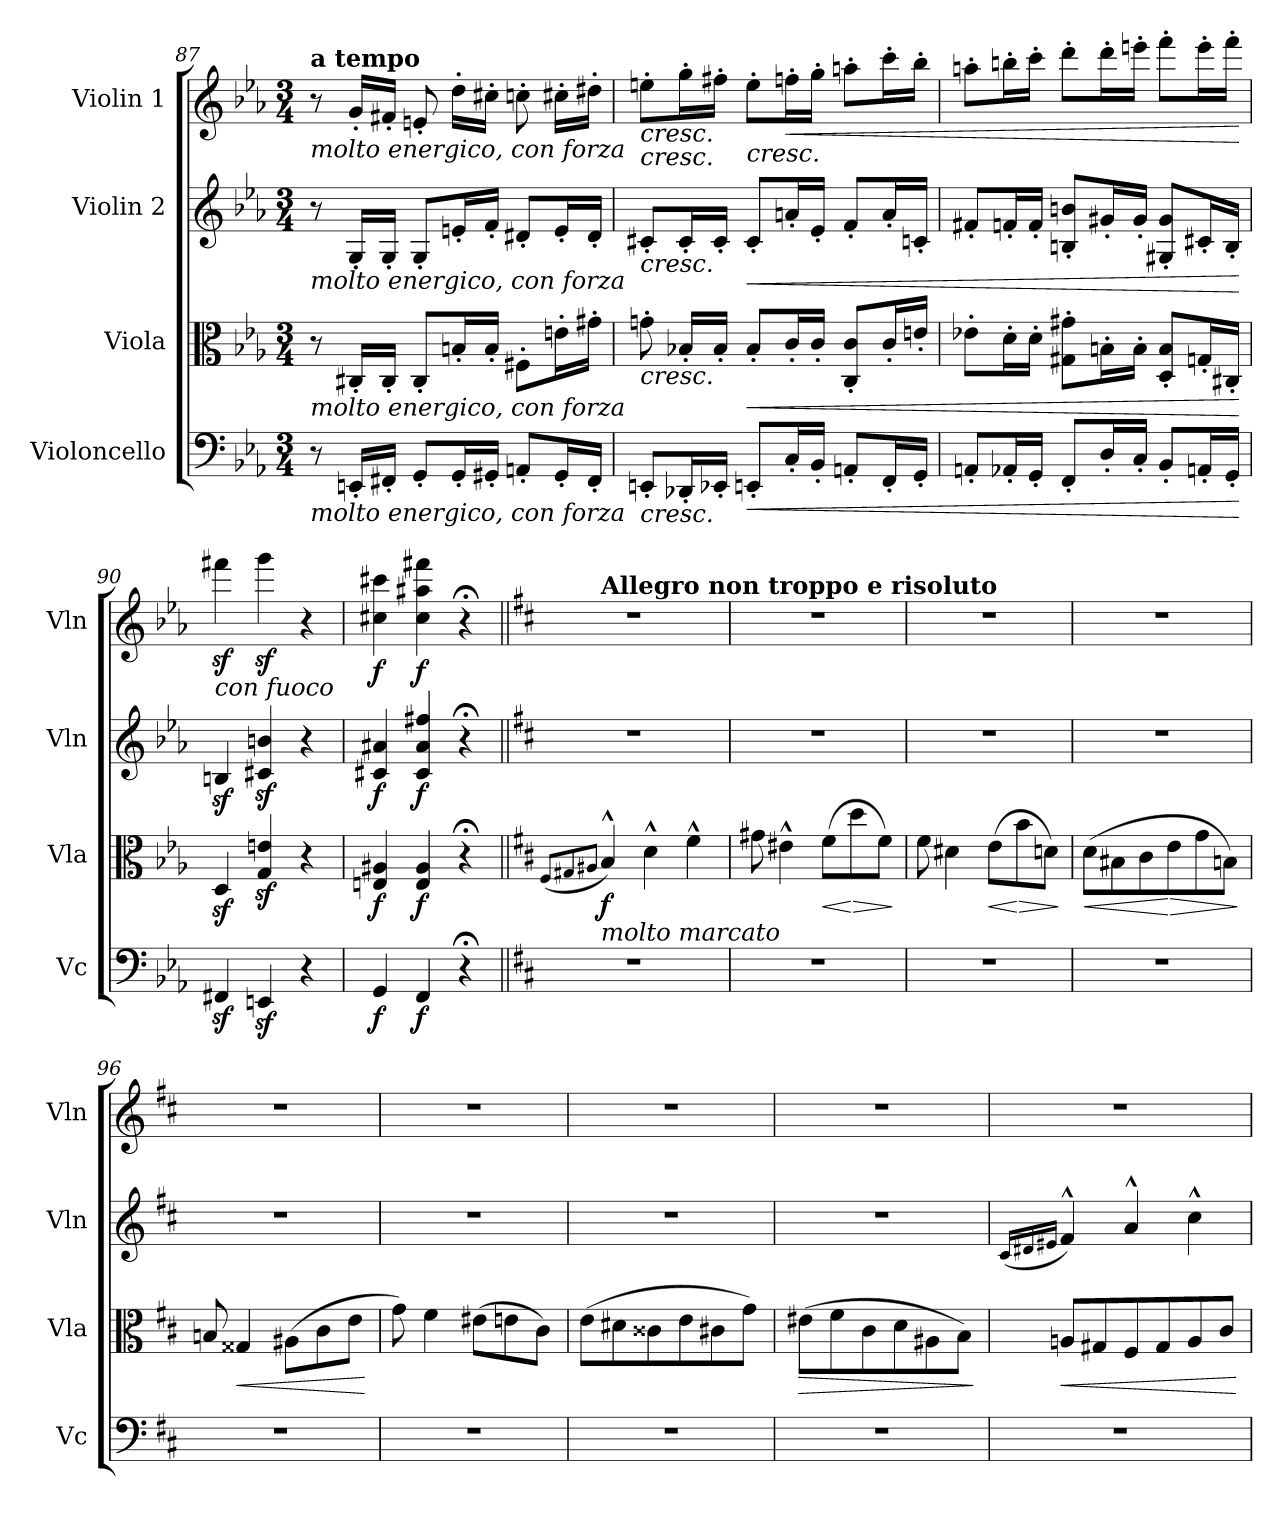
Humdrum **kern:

**kern	**dynam	**kern	**dynam	**kern	**dynam	**kern	**dynam
*part4	*part4	*part3	*part3	*part2	*part2	*part1	*part1
*staff4	*staff4	*staff3	*staff3	*staff2	*staff2	*staff1	*staff1
*I"Violoncello	*	*I"Viola	*	*I"Violin 2	*	*I"Violin 1	*
*I'Vc	*	*I'Vla	*	*I'Vln	*	*I'Vln	*
*clefF4	*	*clefC3	*	*clefG2	*	*clefG2	*
*k[b-e-a-]	*	*k[b-e-a-]	*	*k[b-e-a-]	*	*k[b-e-a-]	*
*M3/4	*	*M3/4	*	*M3/4	*	*M3/4	*
=87	=87	=87	=87	=87	=87	=87	=87
!	!	!	!	!	!	!LO:TX:a:B:t=a tempo	!
!	!	!	!	!	!	!LO:TX:b:i:t=molto energico, con forza	!
!	!	!	!	!LO:TX:b:i:t=molto energico, con forza	!	!	!
!	!	!LO:TX:b:i:t=molto energico, con forza	!	!	!	!	!
!LO:TX:b:i:t=molto energico, con forza	!	!	!	!	!	!	!
8r	.	8r	.	8r	.	8r	.
16EEn'/LL	.	16C#X'/LL	.	16G'/LL	.	16g'/LL	.
16FF#X'/JJ	.	16C#'/JJ	.	16G'/JJ	.	16f#X'/JJ	.
8GG'/L	.	8C#'/L	.	8G'/L	.	8en'/	.
16GG'/L	.	16Bn'/L	.	16en'/L	.	16dd'\LL	.
16GG#X'/JJ	.	16B'/JJ	.	16f'/JJ	.	16cc#X'\JJ	.
8AAn'/L	.	8F#X'\L	.	8d#X'/L	.	8ccn'\	.
16GG#'/L	.	16en'\L	.	16e'/L	.	16cc#X'\LL	.
16FF#'/JJ	.	16g#X'\JJ	.	16d#'/JJ	.	16dd#X'\JJ	.
=88	=88	=88	=88	=88	=88	=88	=88
!	!	!	!	!	!	!LO:TX:b:i:t=cresc.	!
!	!	!	!	!	!	!LO:TX:b:i:t=cresc.	!
!	!	!	!	!LO:TX:b:i:t=cresc.	!	!	!
!	!	!LO:TX:b:i:t=cresc.	!	!	!	!	!
!LO:TX:b:i:t=cresc.	!	!	!	!	!	!	!
8EEn'/L	.	8gn'\	.	8c#X'/L	.	8een'\L	.
16DD-X'/L	.	16B-X'/LL	.	16c#'/L	.	16gg'\L	.
16EE-X'/JJ	.	16B-'/JJ	.	16c#'/JJ	.	16ff#X'\JJ	.
!	!LO:HP:b	!	!LO:HP:b	!	!LO:HP:b	!	!LO:HP:b
8EEn'/L	<	8B-'/L	<	8c#'/L	<	8ee'\L	<
!	!	!	!	!	!	!	!LO:HP:b
16C'/L	.	16c'/L	.	16an'/L	.	16ffn'\L	<
16BB-'/JJ	.	16c'/JJ	.	16e-'/JJ	.	16gg'\JJ	.
8AAn'/L	.	8C/' 8c/'L	.	8f'/L	.	8aan'\L	.
16FF'/L	.	16c'/L	.	16a'/L	.	16ccc'\L	.
16GG'/JJ	.	16en'/JJ	.	16cn'/JJ	.	16bb-'\JJ	.
!!LO:LB:g=z
=89	=89	=89	=89	=89	=89	=89	=89
8AAn'/L	.	8e-X'\L	.	8f#X'/L	.	8aan'\L	.
16AA-X'/L	.	16d'\L	.	16fn'/L	.	16bbn'\L	.
16GG'/JJ	.	16d'\JJ	.	16f'/JJ	.	16ccc'\JJ	.
8FF'/L	.	8G#X\' 8g#X\'L	.	8Bn/' 8bn/'L	.	8ddd'\L	.
16D'/L	.	16Bn'\L	.	16g#X'/L	.	16ddd'\L	.
16C'/JJ	.	16B'\JJ	.	16g#'/JJ	.	16eeen'\JJ	.
8BB-'/L	.	8D/' 8B/'L	.	8G#X/' 8g#/'L	.	8fff'\L	.
16AAn'/L	.	16Gn'/L	.	16c#X'/L	.	16eee'\L	.
16GG'/JJ	.	16C#X'/JJ	.	16B'/JJ	.	16fff'\JJ	.
.	[	.	[	.	[	.	[ [
=90	=90	=90	=90	=90	=90	=90	=90
!	!	!	!	!	!	!LO:TX:b:i:t=con fuoco	!
4FF#Xz</	.	4Dz</	.	4Bnz</	.	4fff#Xz<\	.
4EEnz</	.	4G/z< 4en/z<	.	4c#X/z< 4bn/z<	.	4gggz<\	.
4r	.	4r	.	4r	.	4r	.
=91	=91	=91	=91	=91	=91	=91	=91
!	!LO:DY:b	!	!LO:DY:b	!	!LO:DY:b	!	!LO:DY:b
4GG/	f	4En/ 4A#X/	f	4c#X/ 4a#X/	f	4cc#X\ 4ccc#X\	f
!	!LO:DY:b	!	!LO:DY:b	!	!LO:DY:b	!	!LO:DY:b
4FF/	f	4E/ 4A#/	f	4c#/ 4a#/ 4ff#X/	f	4cc#\ 4aa#X\ 4fff#X\	f
4r;<	.	4r;<	.	4r;<	.	4r;<	.
=92||	=92||	=92||	=92||	=92||	=92||	=92||	=92||
*k[f#c#]	*	*k[f#c#]	*	*k[f#c#]	*	*k[f#c#]	*
.	.	(8qF#/L	.	.	.	.	.
.	.	8qG#X/	.	.	.	.	.
.	.	8qA#X/J	.	.	.	.	.
!	!	!	!	!	!	!LO:TX:a:B:t=Allegro non troppo e risoluto	!
!	!	!LO:TX:b:i:t=molto marcato	!	!	!	!	!
!	!	!	!LO:DY:b	!	!	!	!
2.r	.	4B^^/)	f	2.r	.	2.r	.
.	.	4d^^\	.	.	.	.	.
.	.	4f#^^\	.	.	.	.	.
=93	=93	=93	=93	=93	=93	=93	=93
2.r	.	8g#X\	.	2.r	.	2.r	.
.	.	4e#X^^\	.	.	.	.	.
!	!	!	!LO:HP:b	!	!	!	!
.	.	(8f#\L	<	.	.	.	.
!	!	!	!LO:HP:n=1:b	!	!	!	!
.	.	8dd\	[ >	.	.	.	.
.	.	8f#\J)	.	.	.	.	.
.	.	.	]	.	.	.	.
=94	=94	=94	=94	=94	=94	=94	=94
2.r	.	8f#\	.	2.r	.	2.r	.
.	.	4d#X\	.	.	.	.	.
!	!	!	!LO:HP:b	!	!	!	!
.	.	(8e\L	<	.	.	.	.
!	!	!	!LO:HP:n=1:b	!	!	!	!
.	.	8b\	[ >	.	.	.	.
.	.	8dn\J)	.	.	.	.	.
.	.	.	]	.	.	.	.
=95	=95	=95	=95	=95	=95	=95	=95
!	!	!	!LO:HP:b	!	!	!	!
2.r	.	(8d\L	<	2.r	.	2.r	.
.	.	8B#X\	.	.	.	.	.
.	.	8c#\	.	.	.	.	.
!	!	!	!LO:HP:n=1:b	!	!	!	!
.	.	8e\	[ >	.	.	.	.
.	.	8g\	.	.	.	.	.
.	.	8Bn\J)	.	.	.	.	.
.	.	.	]	.	.	.	.
=96	=96	=96	=96	=96	=96	=96	=96
2.r	.	8Bn/	.	2.r	.	2.r	.
!	!	!	!LO:HP:b	!	!	!	!
.	.	4G##X/	<	.	.	.	.
.	.	(8A#X\L	.	.	.	.	.
.	.	8c#\	.	.	.	.	.
.	.	8e\J	.	.	.	.	.
.	.	.	[	.	.	.	.
=97	=97	=97	=97	=97	=97	=97	=97
2.r	.	8g\)	.	2.r	.	2.r	.
.	.	4f#\	.	.	.	.	.
.	.	(>8e#X\L	.	.	.	.	.
.	.	8en\	.	.	.	.	.
.	.	8c#\J)	.	.	.	.	.
!!LO:LB:g=z
=98	=98	=98	=98	=98	=98	=98	=98
2.r	.	(8e\L	.	2.r	.	2.r	.
.	.	8d#X\	.	.	.	.	.
.	.	8c##X\	.	.	.	.	.
.	.	8e\	.	.	.	.	.
.	.	8c#X\	.	.	.	.	.
.	.	8g\J)	.	.	.	.	.
=99	=99	=99	=99	=99	=99	=99	=99
!	!	!	!LO:HP:b	!	!	!	!
2.r	.	(8e#X\L	>	2.r	.	2.r	.
.	.	8f#\	.	.	.	.	.
.	.	8c#\	.	.	.	.	.
.	.	8d\	.	.	.	.	.
.	.	8A#X\	.	.	.	.	.
.	.	8B\J)	.	.	.	.	.
.	.	.	]	.	.	.	.
=100	=100	=100	=100	=100	=100	=100	=100
.	.	.	.	(16qc#/LL	.	.	.
.	.	.	.	16qd#X/	.	.	.
.	.	.	.	16qe#X/JJ	.	.	.
!	!	!	!LO:HP:b	!	!LO:DY:b	!	!
!	!	!	!	!	!LO:DY:n=1:b	!	!
2.r	.	8An/L	<	4f#^^/)	f other-dynamics	2.r	.
.	.	8G#X/	.	.	.	.	.
.	.	8F#/	.	4a^^/	.	.	.
.	.	8G#/	.	.	.	.	.
.	.	8A/	.	4cc#^^\	.	.	.
.	.	8c#/J	.	.	.	.	.
.	.	.	[	.	.	.	.
=	=	=	=	=	=	=	=
*-	*-	*-	*-	*-	*-	*-	*-
